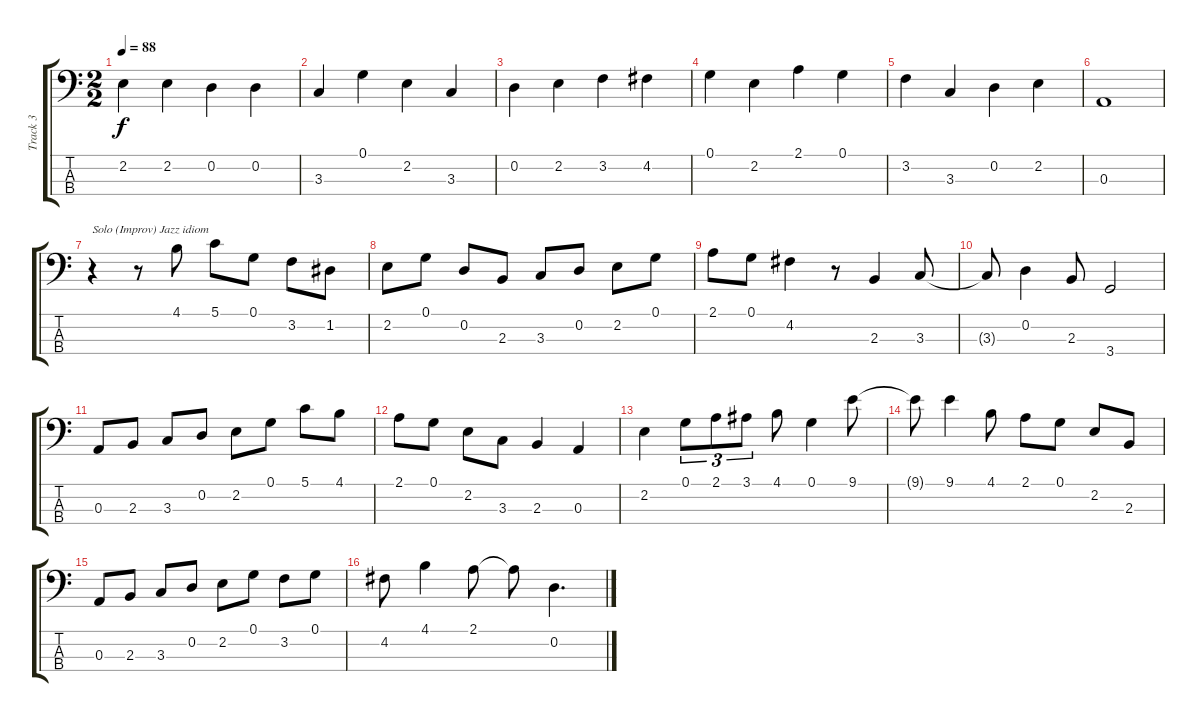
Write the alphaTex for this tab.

\track ("Track 3" "Track 3") {instrument acousticguitarnylon}
\staff {score tabs}
\tuning (G2 D2 A1 E1) {hide}
\ts (2 2)
\tempo 88
\clef f4
\ks aminor
2.2.4{dy f} 2.2.4 0.2.4 0.2.4 |
3.3.4 0.1.4 2.2.4 3.3.4 |
0.2.4 2.2.4 3.2.4 4.2.4 |
0.1.4 2.2.4 2.1.4 0.1.4 |
3.2.4 3.3.4 0.2.4 2.2.4 |
0.3.1 |
r.4{txt "Solo (Improv) Jazz idiom"} r.8 4.1.8 5.1.8 0.1.8 3.2.8 1.2.8 |
2.2.8 0.1.8 0.2.8 2.3.8 3.3.8 0.2.8 2.2.8 0.1.8 |
2.1.8 0.1.8 4.2.4 r.8 2.3.4 3.3.8 |
3.3{t}.8 0.2.4 2.3.8 3.4.2 |
0.3.8 2.3.8 3.3.8 0.2.8 2.2.8 0.1.8 5.1.8 4.1.8 |
2.1.8 0.1.8 2.2.8 3.3.8 2.3.4 0.3.4 |
2.2.4 0.1.8{tu (3 2)} 2.1.8{tu (3 2)} 3.1.8{tu (3 2)} 4.1.8 0.1.4 9.1.8 |
9.1{t}.8 9.1.4 4.1.8 2.1.8 0.1.8 2.2.8 2.3.8 |
0.3.8 2.3.8 3.3.8 0.2.8 2.2.8 0.1.8 3.2.8 0.1.8 |
4.2.8 4.1.4 2.1.8 2.1{t}.8 0.2.4{d}
